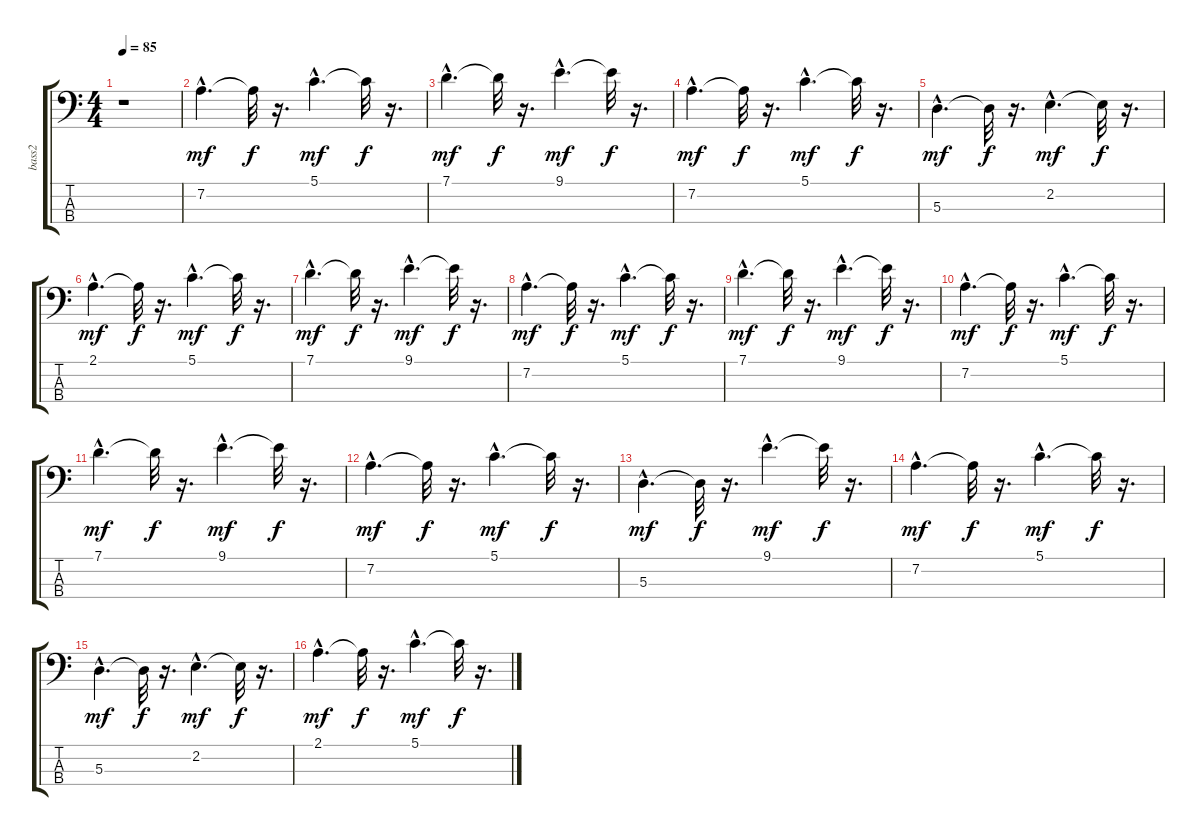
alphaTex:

\track ("bass2" "bass2") {instrument electricbassfinger}
\staff {score tabs}
\tuning (G2 D2 A1 E1) {hide}
\ts (4 4)
\tempo 85
\clef f4
\ks c
r.1{dy mf instrument electricbassfinger} |
7.2{hac}.4{d} 7.2{t}.32{dy f} r.16{d} 5.1{hac}.4{d dy mf} 5.1{t}.32{dy f} r.16{d} |
7.1{hac}.4{d dy mf} 7.1{t}.32{dy f} r.16{d} 9.1{hac}.4{d dy mf} 9.1{t}.32{dy f} r.16{d} |
7.2{hac}.4{d dy mf} 7.2{t}.32{dy f} r.16{d} 5.1{hac}.4{d dy mf} 5.1{t}.32{dy f} r.16{d} |
5.3{hac}.4{d dy mf} 5.3{t}.32{dy f} r.16{d} 2.2{hac}.4{d dy mf} 2.2{t}.32{dy f} r.16{d} |
2.1{hac}.4{d dy mf} 2.1{t}.32{dy f} r.16{d} 5.1{hac}.4{d dy mf} 5.1{t}.32{dy f} r.16{d} |
7.1{hac}.4{d dy mf} 7.1{t}.32{dy f} r.16{d} 9.1{hac}.4{d dy mf} 9.1{t}.32{dy f} r.16{d} |
7.2{hac}.4{d dy mf} 7.2{t}.32{dy f} r.16{d} 5.1{hac}.4{d dy mf} 5.1{t}.32{dy f} r.16{d} |
7.1{hac}.4{d dy mf} 7.1{t}.32{dy f} r.16{d} 9.1{hac}.4{d dy mf} 9.1{t}.32{dy f} r.16{d} |
7.2{hac}.4{d dy mf} 7.2{t}.32{dy f} r.16{d} 5.1{hac}.4{d dy mf} 5.1{t}.32{dy f} r.16{d} |
7.1{hac}.4{d dy mf} 7.1{t}.32{dy f} r.16{d} 9.1{hac}.4{d dy mf} 9.1{t}.32{dy f} r.16{d} |
7.2{hac}.4{d dy mf} 7.2{t}.32{dy f} r.16{d} 5.1{hac}.4{d dy mf} 5.1{t}.32{dy f} r.16{d} |
5.3{hac}.4{d dy mf} 5.3{t}.32{dy f} r.16{d} 9.1{hac}.4{d dy mf} 9.1{t}.32{dy f} r.16{d} |
7.2{hac}.4{d dy mf} 7.2{t}.32{dy f} r.16{d} 5.1{hac}.4{d dy mf} 5.1{t}.32{dy f} r.16{d} |
5.3{hac}.4{d dy mf} 5.3{t}.32{dy f} r.16{d} 2.2{hac}.4{d dy mf} 2.2{t}.32{dy f} r.16{d} |
2.1{hac}.4{d dy mf} 2.1{t}.32{dy f} r.16{d} 5.1{hac}.4{d dy mf} 5.1{t}.32{dy f} r.16{d}
